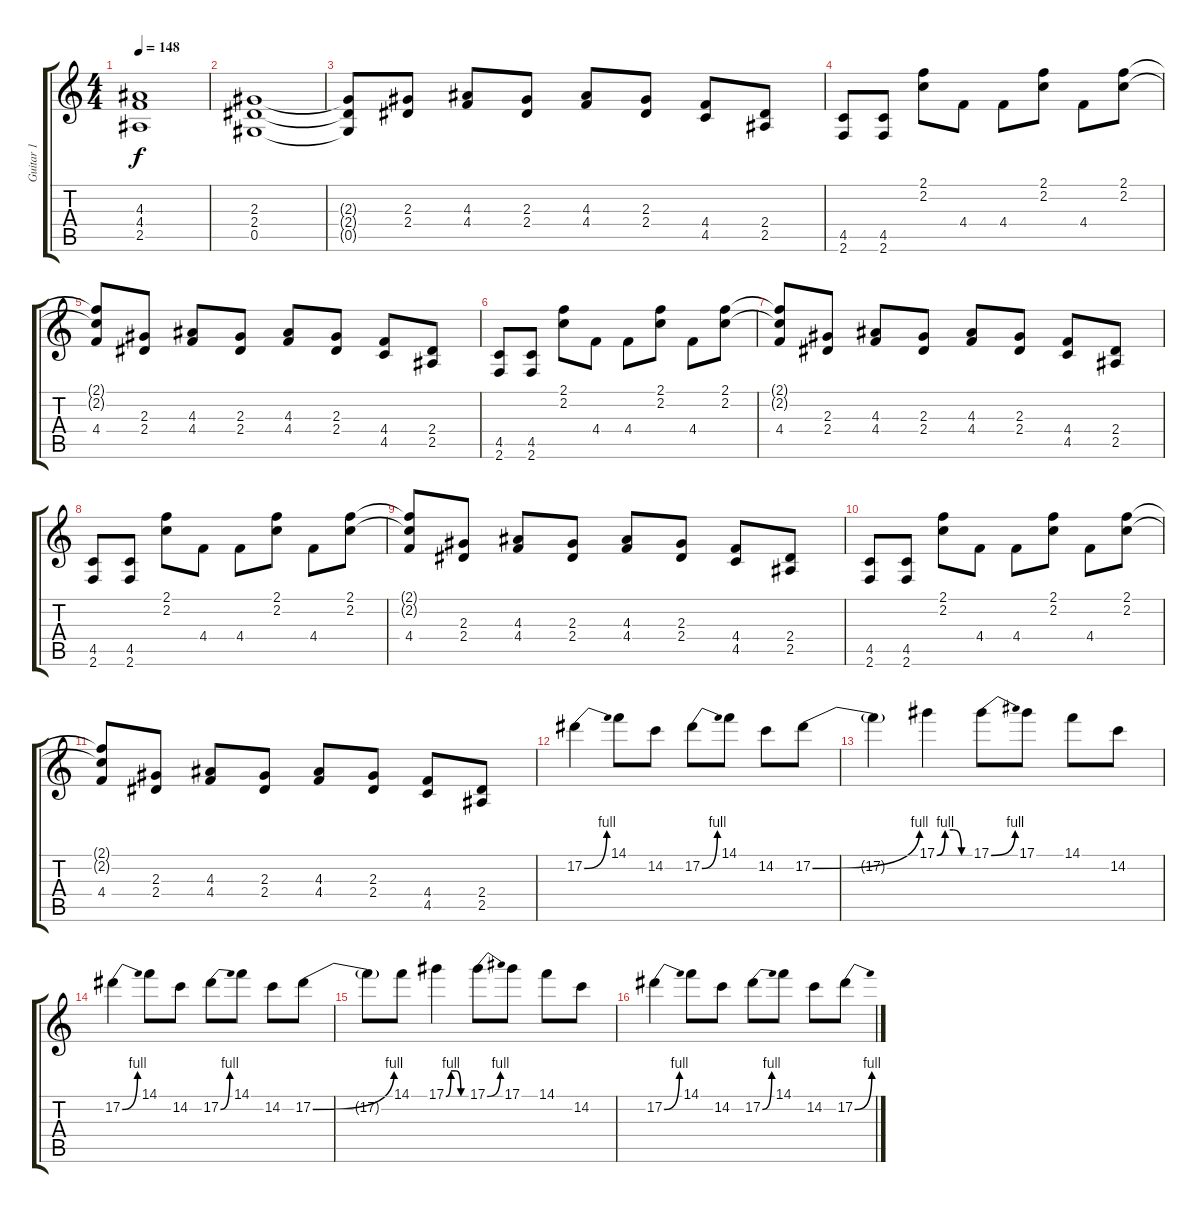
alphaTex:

\track ("Guitar 1" "Guitar 1") {instrument distortionguitar}
\staff {score tabs}
\tuning (Eb4 Bb3 Gb3 Db3 Ab2 Eb2) {hide}
\ts (4 4)
\tempo 148
\clef g2
\ks c
(4.3 4.4 2.5).1{dy f} |
(2.3 2.4 0.5).1 |
(2.3{t} 2.4{t} 0.5{t}).8 (2.3 2.4).8 (4.3 4.4).8 (2.3 2.4).8 (4.3 4.4).8 (2.3 2.4).8 (4.4 4.5).8 (2.4 2.5).8 |
(4.5 2.6).8 (4.5 2.6).8 (2.1 2.2).8 4.4.8 4.4.8 (2.1 2.2).8 4.4.8 (2.1 2.2).8 |
(2.1{t} 2.2{t} 4.4).8 (2.3 2.4).8 (4.3 4.4).8 (2.3 2.4).8 (4.3 4.4).8 (2.3 2.4).8 (4.4 4.5).8 (2.4 2.5).8 |
(4.5 2.6).8 (4.5 2.6).8 (2.1 2.2).8 4.4.8 4.4.8 (2.1 2.2).8 4.4.8 (2.1 2.2).8 |
(2.1{t} 2.2{t} 4.4).8 (2.3 2.4).8 (4.3 4.4).8 (2.3 2.4).8 (4.3 4.4).8 (2.3 2.4).8 (4.4 4.5).8 (2.4 2.5).8 |
(4.5 2.6).8 (4.5 2.6).8 (2.1 2.2).8 4.4.8 4.4.8 (2.1 2.2).8 4.4.8 (2.1 2.2).8 |
(2.1{t} 2.2{t} 4.4).8 (2.3 2.4).8 (4.3 4.4).8 (2.3 2.4).8 (4.3 4.4).8 (2.3 2.4).8 (4.4 4.5).8 (2.4 2.5).8 |
(4.5 2.6).8 (4.5 2.6).8 (2.1 2.2).8 4.4.8 4.4.8 (2.1 2.2).8 4.4.8 (2.1 2.2).8 |
(2.1{t} 2.2{t} 4.4).8 (2.3 2.4).8 (4.3 4.4).8 (2.3 2.4).8 (4.3 4.4).8 (2.3 2.4).8 (4.4 4.5).8 (2.4 2.5).8 |
17.2{be (bend 0 0 60 4)}.4 14.1.8 14.2.8 17.2{be (bend 0 0 60 4)}.8 14.1.8 14.2.8 17.2{be (bend 0 0 60 4)}.8 |
17.2{t}.4 17.1{be (custom 0 0 15 4 30 4 45 0 60 0)}.4 17.1{be (bend 0 0 60 4)}.8 17.1.8 14.1.8 14.2.8 |
17.2{be (bend 0 0 60 4)}.4 14.1.8 14.2.8 17.2{be (bend 0 0 60 4)}.8 14.1.8 14.2.8 17.2{be (bend 0 0 60 4)}.8 |
17.2{t}.8 14.1.8 17.1{be (custom 0 0 15 4 30 4 45 0 60 0)}.4 17.1{be (bend 0 0 60 4)}.8 17.1.8 14.1.8 14.2.8 |
17.2{be (bend 0 0 60 4)}.4 14.1.8 14.2.8 17.2{be (bend 0 0 60 4)}.8 14.1.8 14.2.8 17.2{be (bend 0 0 60 4)}.8
